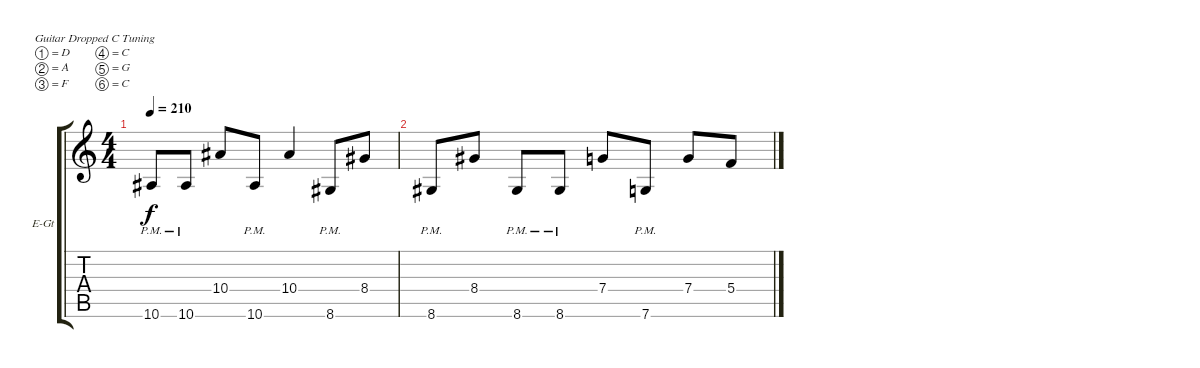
\defaultSystemsLayout 4
\bracketExtendMode groupsimilarinstruments
\firstSystemTrackNameOrientation horizontal
\otherSystemsTrackNameOrientation horizontal
\track ("Guitar 1" "E-Gt") {instrument distortionguitar}
\staff {score tabs}
\tuning (D4 A3 F3 C3 G2 C2)
\ts (4 4)
\tempo 210
\clef g2
\ks c
10.6{pm}.8{dy f} 10.6{pm}.8 10.4.8 10.6{pm}.8 10.4.4 8.6{pm}.8 8.4.8 |
8.6{pm}.8 8.4.8 8.6{pm}.8 8.6{pm}.8 7.4.8 7.6{pm}.8 7.4.8 5.4.8
